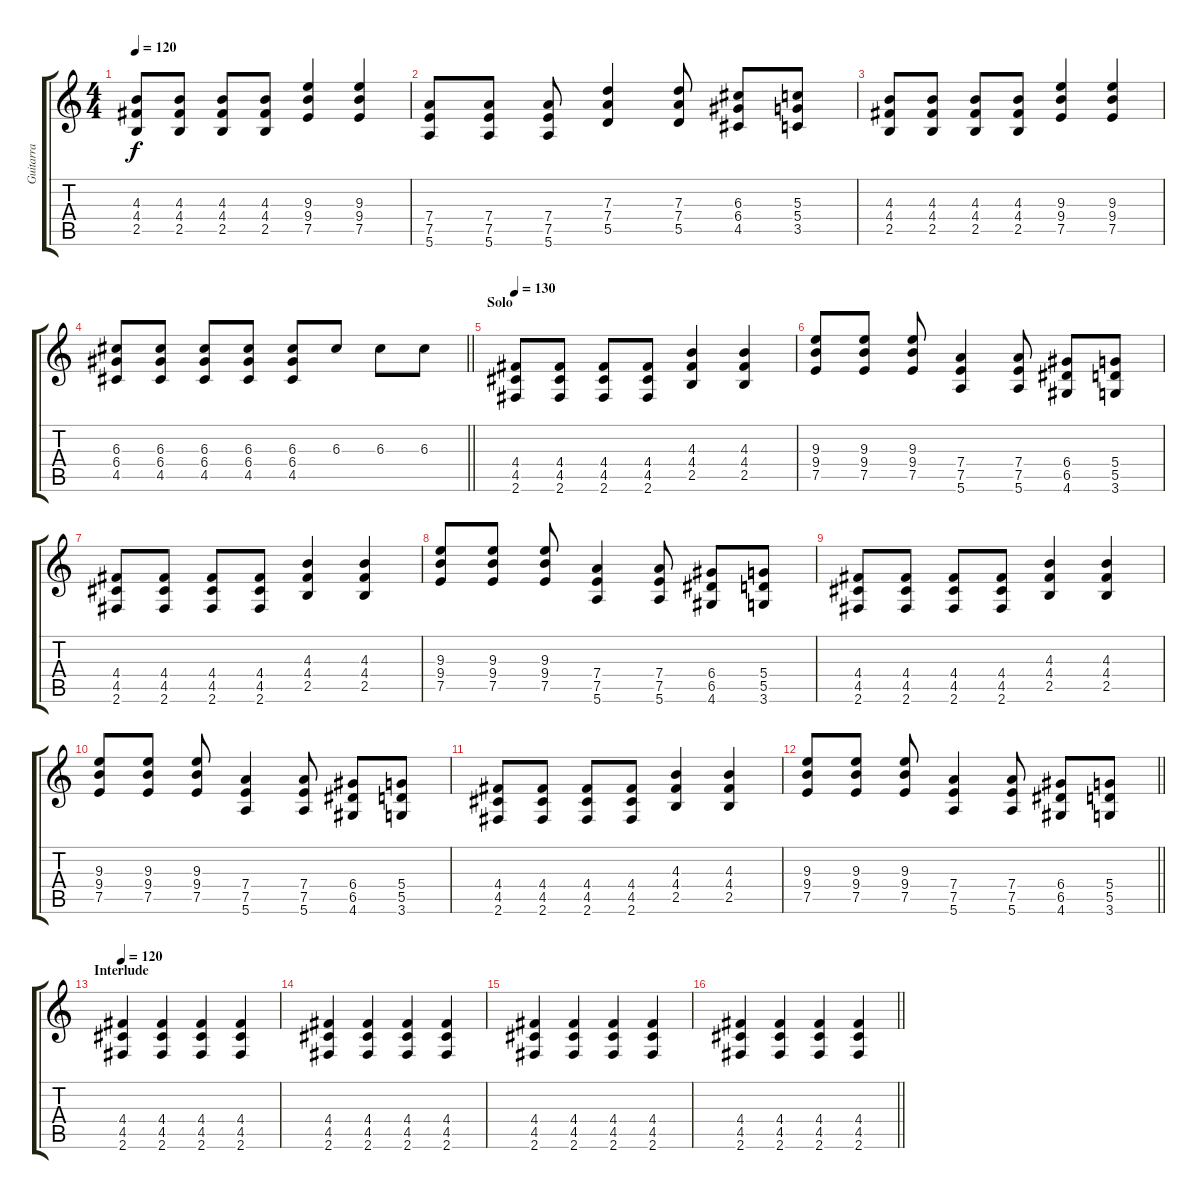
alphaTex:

\track ("Guitarra" "Guitarra") {instrument distortionguitar}
\staff {score tabs}
\tuning (E4 B3 G3 D3 A2 E2) {hide}
\ts (4 4)
\tempo 120
\clef g2
\ks c
(4.3 4.4 2.5).8{dy f} (4.3 4.4 2.5).8 (4.3 4.4 2.5).8 (4.3 4.4 2.5).8 (9.3 9.4 7.5).4 (9.3 9.4 7.5).4 |
(7.4 7.5 5.6).8 (7.4 7.5 5.6).8 (7.4 7.5 5.6).8 (7.3 7.4 5.5).4 (7.3 7.4 5.5).8 (6.3 6.4 4.5).8 (5.3 5.4 3.5).8 |
(4.3 4.4 2.5).8 (4.3 4.4 2.5).8 (4.3 4.4 2.5).8 (4.3 4.4 2.5).8 (9.3 9.4 7.5).4 (9.3 9.4 7.5).4 |
\barLineRight lightlight
(6.3 6.4 4.5).8 (6.3 6.4 4.5).8 (6.3 6.4 4.5).8 (6.3 6.4 4.5).8 (6.3 6.4 4.5).8 6.3.8 6.3.8 6.3.8 |
\section ("" "Solo")
\tempo 130
(4.4 4.5 2.6).8 (4.4 4.5 2.6).8 (4.4 4.5 2.6).8 (4.4 4.5 2.6).8 (4.3 4.4 2.5).4 (4.3 4.4 2.5).4 |
(9.3 9.4 7.5).8 (9.3 9.4 7.5).8 (9.3 9.4 7.5).8 (7.4 7.5 5.6).4 (7.4 7.5 5.6).8 (6.4 6.5 4.6).8 (5.4 5.5 3.6).8 |
(4.4 4.5 2.6).8 (4.4 4.5 2.6).8 (4.4 4.5 2.6).8 (4.4 4.5 2.6).8 (4.3 4.4 2.5).4 (4.3 4.4 2.5).4 |
(9.3 9.4 7.5).8 (9.3 9.4 7.5).8 (9.3 9.4 7.5).8 (7.4 7.5 5.6).4 (7.4 7.5 5.6).8 (6.4 6.5 4.6).8 (5.4 5.5 3.6).8 |
(4.4 4.5 2.6).8 (4.4 4.5 2.6).8 (4.4 4.5 2.6).8 (4.4 4.5 2.6).8 (4.3 4.4 2.5).4 (4.3 4.4 2.5).4 |
(9.3 9.4 7.5).8 (9.3 9.4 7.5).8 (9.3 9.4 7.5).8 (7.4 7.5 5.6).4 (7.4 7.5 5.6).8 (6.4 6.5 4.6).8 (5.4 5.5 3.6).8 |
(4.4 4.5 2.6).8 (4.4 4.5 2.6).8 (4.4 4.5 2.6).8 (4.4 4.5 2.6).8 (4.3 4.4 2.5).4 (4.3 4.4 2.5).4 |
\barLineRight lightlight
(9.3 9.4 7.5).8 (9.3 9.4 7.5).8 (9.3 9.4 7.5).8 (7.4 7.5 5.6).4 (7.4 7.5 5.6).8 (6.4 6.5 4.6).8 (5.4 5.5 3.6).8 |
\section ("" "Interlude")
\tempo 135
\tempo 120
(4.4 4.5 2.6).4{volume 8} (4.4 4.5 2.6).4 (4.4 4.5 2.6).4 (4.4 4.5 2.6).4 |
(4.4 4.5 2.6).4 (4.4 4.5 2.6).4 (4.4 4.5 2.6).4 (4.4 4.5 2.6).4 |
(4.4 4.5 2.6).4 (4.4 4.5 2.6).4 (4.4 4.5 2.6).4 (4.4 4.5 2.6).4 |
\barLineRight lightlight
(4.4 4.5 2.6).4 (4.4 4.5 2.6).4 (4.4 4.5 2.6).4 (4.4 4.5 2.6).4
